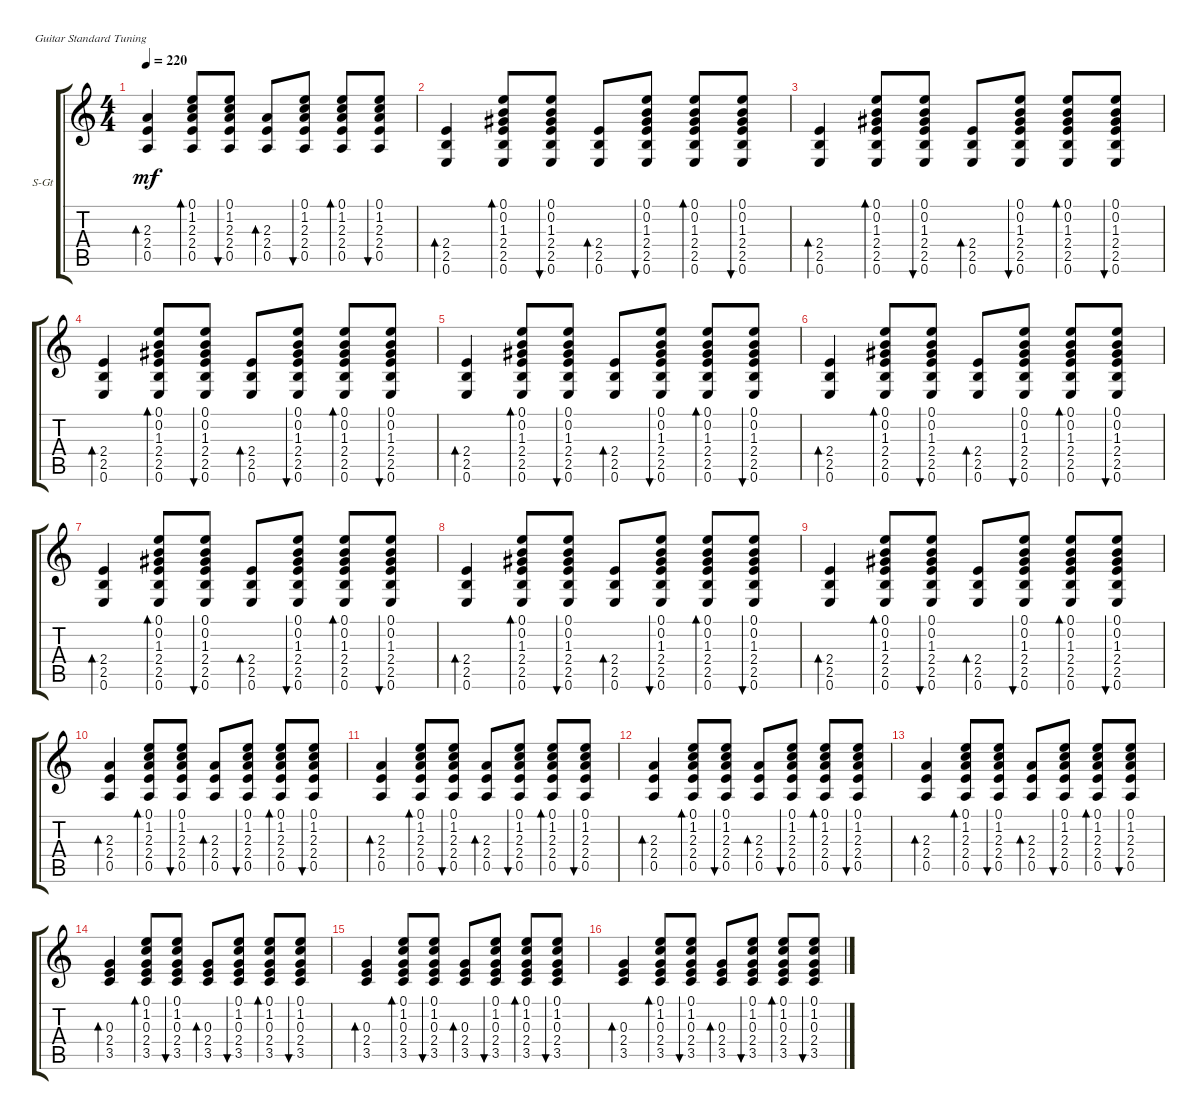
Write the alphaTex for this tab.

\defaultSystemsLayout 4
\bracketExtendMode groupsimilarinstruments
\firstSystemTrackNameOrientation horizontal
\otherSystemsTrackNameOrientation horizontal
\track ("Steel Guitar" "S-Gt") {instrument acousticguitarsteel}
\staff {score tabs}
\tuning (E4 B3 G3 D3 A2 E2)
\ts (4 4)
\tempo 220
\clef g2
\ks c
(0.5 2.4 2.3).4{bd 30 dy mf} (0.5 2.4 2.3 1.2 0.1).8{bd 30} (0.5 2.4 2.3 1.2 0.1).8{bu 30} (0.5 2.4 2.3).8{bd 30} (0.5 2.4 2.3 1.2 0.1).8{bu 30} (0.5 2.4 2.3 1.2 0.1).8{bd 30} (0.5 2.4 2.3 1.2 0.1).8{bu 30} |
(2.5 2.4 0.6).4{bd 30} (2.5 2.4 1.3 0.2 0.1 0.6).8{bd 30} (2.5 2.4 1.3 0.2 0.1 0.6).8{bu 30} (2.5 2.4 0.6).8{bd 30} (2.5 2.4 1.3 0.2 0.1 0.6).8{bu 30} (2.5 2.4 1.3 0.2 0.1 0.6).8{bd 30} (2.5 2.4 1.3 0.2 0.1 0.6).8{bu 30} |
(2.5 2.4 0.6).4{bd 30} (2.5 2.4 1.3 0.2 0.1 0.6).8{bd 30} (2.5 2.4 1.3 0.2 0.1 0.6).8{bu 30} (2.5 2.4 0.6).8{bd 30} (2.5 2.4 1.3 0.2 0.1 0.6).8{bu 30} (2.5 2.4 1.3 0.2 0.1 0.6).8{bd 30} (2.5 2.4 1.3 0.2 0.1 0.6).8{bu 30} |
(2.5 2.4 0.6).4{bd 30} (2.5 2.4 1.3 0.2 0.1 0.6).8{bd 30} (2.5 2.4 1.3 0.2 0.1 0.6).8{bu 30} (2.5 2.4 0.6).8{bd 30} (2.5 2.4 1.3 0.2 0.1 0.6).8{bu 30} (2.5 2.4 1.3 0.2 0.1 0.6).8{bd 30} (2.5 2.4 1.3 0.2 0.1 0.6).8{bu 30} |
(2.5 2.4 0.6).4{bd 30} (2.5 2.4 1.3 0.2 0.1 0.6).8{bd 30} (2.5 2.4 1.3 0.2 0.1 0.6).8{bu 30} (2.5 2.4 0.6).8{bd 30} (2.5 2.4 1.3 0.2 0.1 0.6).8{bu 30} (2.5 2.4 1.3 0.2 0.1 0.6).8{bd 30} (2.5 2.4 1.3 0.2 0.1 0.6).8{bu 30} |
(2.5 2.4 0.6).4{bd 30} (2.5 2.4 1.3 0.2 0.1 0.6).8{bd 30} (2.5 2.4 1.3 0.2 0.1 0.6).8{bu 30} (2.5 2.4 0.6).8{bd 30} (2.5 2.4 1.3 0.2 0.1 0.6).8{bu 30} (2.5 2.4 1.3 0.2 0.1 0.6).8{bd 30} (2.5 2.4 1.3 0.2 0.1 0.6).8{bu 30} |
(2.5 2.4 0.6).4{bd 30} (2.5 2.4 1.3 0.2 0.1 0.6).8{bd 30} (2.5 2.4 1.3 0.2 0.1 0.6).8{bu 30} (2.5 2.4 0.6).8{bd 30} (2.5 2.4 1.3 0.2 0.1 0.6).8{bu 30} (2.5 2.4 1.3 0.2 0.1 0.6).8{bd 30} (2.5 2.4 1.3 0.2 0.1 0.6).8{bu 30} |
(2.5 2.4 0.6).4{bd 30} (2.5 2.4 1.3 0.2 0.1 0.6).8{bd 30} (2.5 2.4 1.3 0.2 0.1 0.6).8{bu 30} (2.5 2.4 0.6).8{bd 30} (2.5 2.4 1.3 0.2 0.1 0.6).8{bu 30} (2.5 2.4 1.3 0.2 0.1 0.6).8{bd 30} (2.5 2.4 1.3 0.2 0.1 0.6).8{bu 30} |
(2.5 2.4 0.6).4{bd 30} (2.5 2.4 1.3 0.2 0.1 0.6).8{bd 30} (2.5 2.4 1.3 0.2 0.1 0.6).8{bu 30} (2.5 2.4 0.6).8{bd 30} (2.5 2.4 1.3 0.2 0.1 0.6).8{bu 30} (2.5 2.4 1.3 0.2 0.1 0.6).8{bd 30} (2.5 2.4 1.3 0.2 0.1 0.6).8{bu 30} |
(0.5 2.4 2.3).4{bd 30} (0.5 2.4 2.3 1.2 0.1).8{bd 30} (0.5 2.4 2.3 1.2 0.1).8{bu 30} (0.5 2.4 2.3).8{bd 30} (0.5 2.4 2.3 1.2 0.1).8{bu 30} (0.5 2.4 2.3 1.2 0.1).8{bd 30} (0.5 2.4 2.3 1.2 0.1).8{bu 30} |
(0.5 2.4 2.3).4{bd 30} (0.5 2.4 2.3 1.2 0.1).8{bd 30} (0.5 2.4 2.3 1.2 0.1).8{bu 30} (0.5 2.4 2.3).8{bd 30} (0.5 2.4 2.3 1.2 0.1).8{bu 30} (0.5 2.4 2.3 1.2 0.1).8{bd 30} (0.5 2.4 2.3 1.2 0.1).8{bu 30} |
(0.5 2.4 2.3).4{bd 30} (0.5 2.4 2.3 1.2 0.1).8{bd 30} (0.5 2.4 2.3 1.2 0.1).8{bu 30} (0.5 2.4 2.3).8{bd 30} (0.5 2.4 2.3 1.2 0.1).8{bu 30} (0.5 2.4 2.3 1.2 0.1).8{bd 30} (0.5 2.4 2.3 1.2 0.1).8{bu 30} |
(0.5 2.4 2.3).4{bd 30} (0.5 2.4 2.3 1.2 0.1).8{bd 30} (0.5 2.4 2.3 1.2 0.1).8{bu 30} (0.5 2.4 2.3).8{bd 30} (0.5 2.4 2.3 1.2 0.1).8{bu 30} (0.5 2.4 2.3 1.2 0.1).8{bd 30} (0.5 2.4 2.3 1.2 0.1).8{bu 30} |
(3.5 2.4 0.3).4{bd 30} (3.5 2.4 0.3 1.2 0.1).8{bd 30} (3.5 2.4 0.3 1.2 0.1).8{bu 30} (3.5 2.4 0.3).8{bd 30} (3.5 2.4 0.3 1.2 0.1).8{bu 30} (3.5 2.4 0.3 1.2 0.1).8{bd 30} (3.5 2.4 0.3 1.2 0.1).8{bu 30} |
(3.5 2.4 0.3).4{bd 30} (3.5 2.4 0.3 1.2 0.1).8{bd 30} (3.5 2.4 0.3 1.2 0.1).8{bu 30} (3.5 2.4 0.3).8{bd 30} (3.5 2.4 0.3 1.2 0.1).8{bu 30} (3.5 2.4 0.3 1.2 0.1).8{bd 30} (3.5 2.4 0.3 1.2 0.1).8{bu 30} |
(3.5 2.4 0.3).4{bd 30} (3.5 2.4 0.3 1.2 0.1).8{bd 30} (3.5 2.4 0.3 1.2 0.1).8{bu 30} (3.5 2.4 0.3).8{bd 30} (3.5 2.4 0.3 1.2 0.1).8{bu 30} (3.5 2.4 0.3 1.2 0.1).8{bd 30} (3.5 2.4 0.3 1.2 0.1).8{bu 30}
